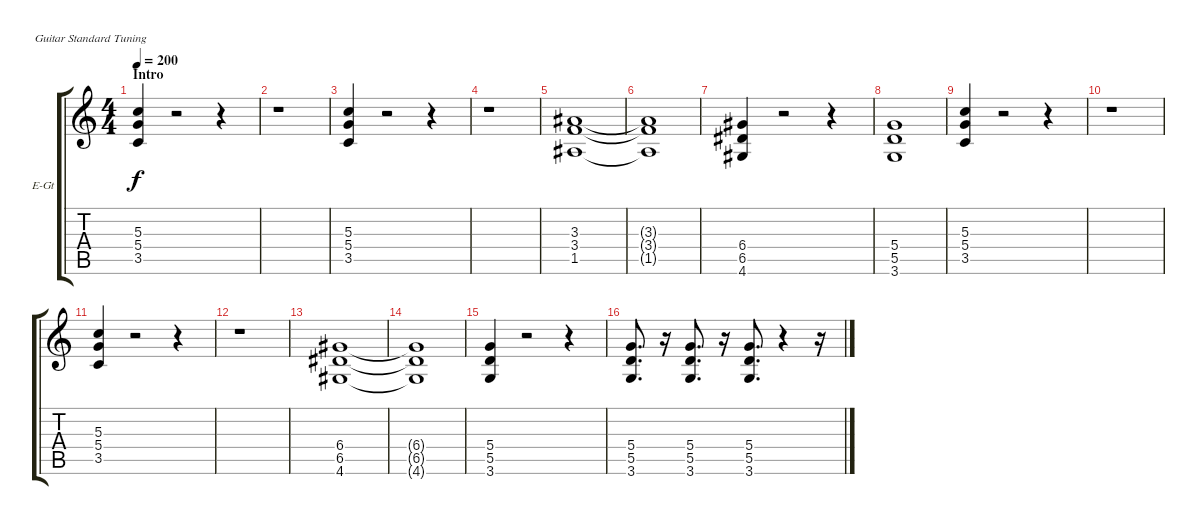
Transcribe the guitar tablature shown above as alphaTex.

\bracketExtendMode groupsimilarinstruments
\firstSystemTrackNameOrientation horizontal
\otherSystemsTrackNameOrientation horizontal
\track ("Guitar 1 " "E-Gt") {instrument overdrivenguitar}
\staff {score tabs}
\tuning (E4 B3 G3 D3 A2 E2)
\ts (4 4)
\section ("" "Intro")
\tempo 200
\clef g2
\ks aminor
(5.3 5.4 3.5).4{dy f instrument overdrivenguitar} r.2 r.4 |
r.1 |
(5.3 5.4 3.5).4 r.2 r.4 |
r.1 |
(3.3 3.4 1.5).1 |
(3.3{t} 3.4{t} 1.5{t}).1 |
(6.4 6.5 4.6).4 r.2 r.4 |
(5.4 5.5 3.6).1 |
(5.3 5.4 3.5).4 r.2 r.4 |
r.1 |
(5.3 5.4 3.5).4 r.2 r.4 |
r.1 |
(6.4 6.5 4.6).1 |
(6.4{t} 6.5{t} 4.6{t}).1 |
(5.4 5.5 3.6).4 r.2 r.4 |
(5.4 5.5 3.6).8{d} r.16 (5.4 5.5 3.6).8{d} r.16 (5.4 5.5 3.6).8{d} r.4 r.16
